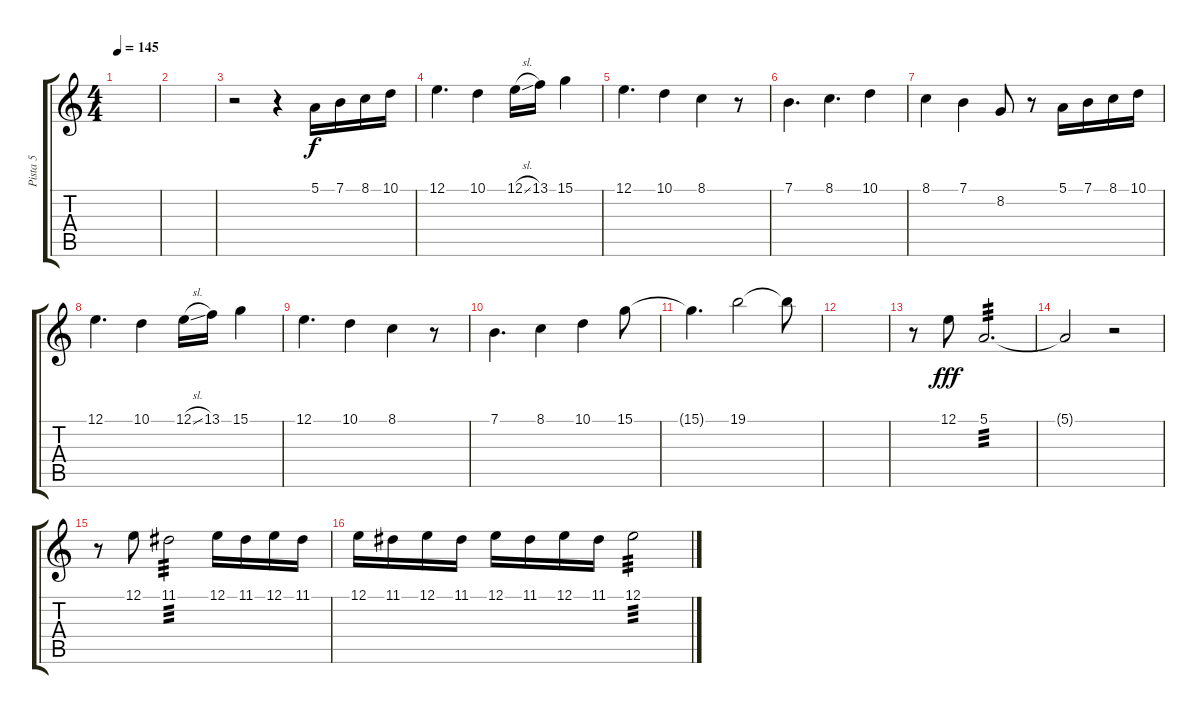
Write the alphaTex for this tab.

\track ("Pista 5" "Pista 5") {instrument shakuhachi}
\staff {score tabs}
\tuning (E4 B3 G3 D3 A2 E2) {hide}
\ts (4 4)
\tempo 145
\clef g2
\ks c
|
|
r.2 r.4 5.1.16 7.1.16 8.1.16 10.1.16 |
12.1.4{d} 10.1.4 12.1{sl}.16 13.1.16 15.1.4 |
12.1.4{d} 10.1.4 8.1.4 r.8 |
7.1.4{d} 8.1.4{d} 10.1.4 |
8.1.4 7.1.4 8.2.8 r.8 5.1.16 7.1.16 8.1.16 10.1.16 |
12.1.4{d} 10.1.4 12.1{sl}.16 13.1.16 15.1.4 |
12.1.4{d} 10.1.4 8.1.4 r.8 |
7.1.4{d} 8.1.4 10.1.4 15.1.8 |
15.1{t}.4{d} 19.1.2 19.1{t}.8 |
|
r.8 12.1.8{dy fff} 5.1.2{d tp 3} |
5.1{t}.2 r.2 |
r.8 12.1.8 11.1.2{tp 3} 12.1.16 11.1.16 12.1.16 11.1.16 |
12.1.16 11.1.16 12.1.16 11.1.16 12.1.16 11.1.16 12.1.16 11.1.16 12.1.2{tp 3}
